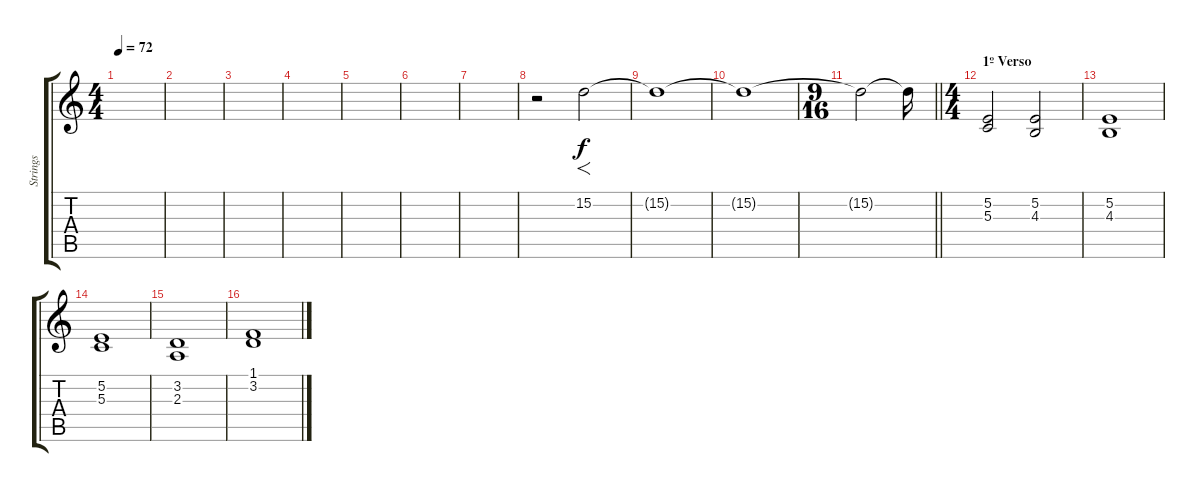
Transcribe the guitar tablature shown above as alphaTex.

\track ("Strings " "Strings ") {instrument stringensemble1}
\staff {score tabs}
\tuning (E4 B3 G3 D3 A2 E2) {hide}
\ts (4 4)
\tempo 72
\clef g2
\ks c
|
|
|
|
|
|
|
r.2 15.2.2{f} |
15.2{t}.1 |
15.2{t}.1 |
\ts (9 16)
\barLineRight lightlight
15.2{t}.2 15.2{t}.16 |
\ts (4 4)
\section ("" "1º Verso")
(5.2 5.3).2 (5.2 4.3).2 |
(5.2 4.3).1 |
(5.2 5.3).1 |
(3.2 2.3).1 |
(1.1 3.2).1
